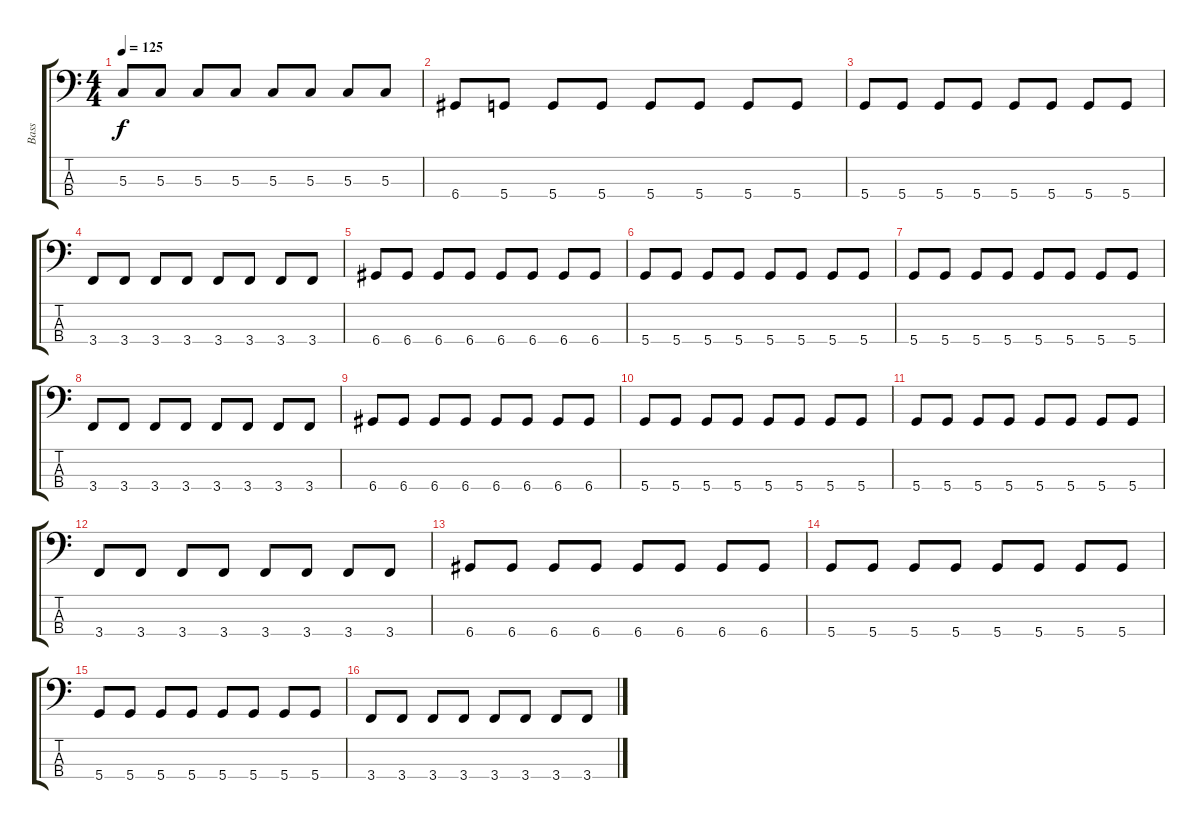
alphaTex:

\track ("Bass" "Bass") {instrument electricbasspick}
\staff {score tabs}
\tuning (F2 C2 G1 D1) {hide}
\ts (4 4)
\tempo 125
\clef f4
\ks c
5.3.8{dy f} 5.3.8 5.3.8 5.3.8 5.3.8 5.3.8 5.3.8 5.3.8 |
6.4.8 5.4.8 5.4.8 5.4.8 5.4.8 5.4.8 5.4.8 5.4.8 |
5.4.8 5.4.8 5.4.8 5.4.8 5.4.8 5.4.8 5.4.8 5.4.8 |
3.4.8 3.4.8 3.4.8 3.4.8 3.4.8 3.4.8 3.4.8 3.4.8 |
6.4.8 6.4.8 6.4.8 6.4.8 6.4.8 6.4.8 6.4.8 6.4.8 |
5.4.8 5.4.8 5.4.8 5.4.8 5.4.8 5.4.8 5.4.8 5.4.8 |
5.4.8 5.4.8 5.4.8 5.4.8 5.4.8 5.4.8 5.4.8 5.4.8 |
3.4.8 3.4.8 3.4.8 3.4.8 3.4.8 3.4.8 3.4.8 3.4.8 |
6.4.8 6.4.8 6.4.8 6.4.8 6.4.8 6.4.8 6.4.8 6.4.8 |
5.4.8 5.4.8 5.4.8 5.4.8 5.4.8 5.4.8 5.4.8 5.4.8 |
5.4.8 5.4.8 5.4.8 5.4.8 5.4.8 5.4.8 5.4.8 5.4.8 |
3.4.8 3.4.8 3.4.8 3.4.8 3.4.8 3.4.8 3.4.8 3.4.8 |
6.4.8 6.4.8 6.4.8 6.4.8 6.4.8 6.4.8 6.4.8 6.4.8 |
5.4.8 5.4.8 5.4.8 5.4.8 5.4.8 5.4.8 5.4.8 5.4.8 |
5.4.8 5.4.8 5.4.8 5.4.8 5.4.8 5.4.8 5.4.8 5.4.8 |
3.4.8 3.4.8 3.4.8 3.4.8 3.4.8 3.4.8 3.4.8 3.4.8
